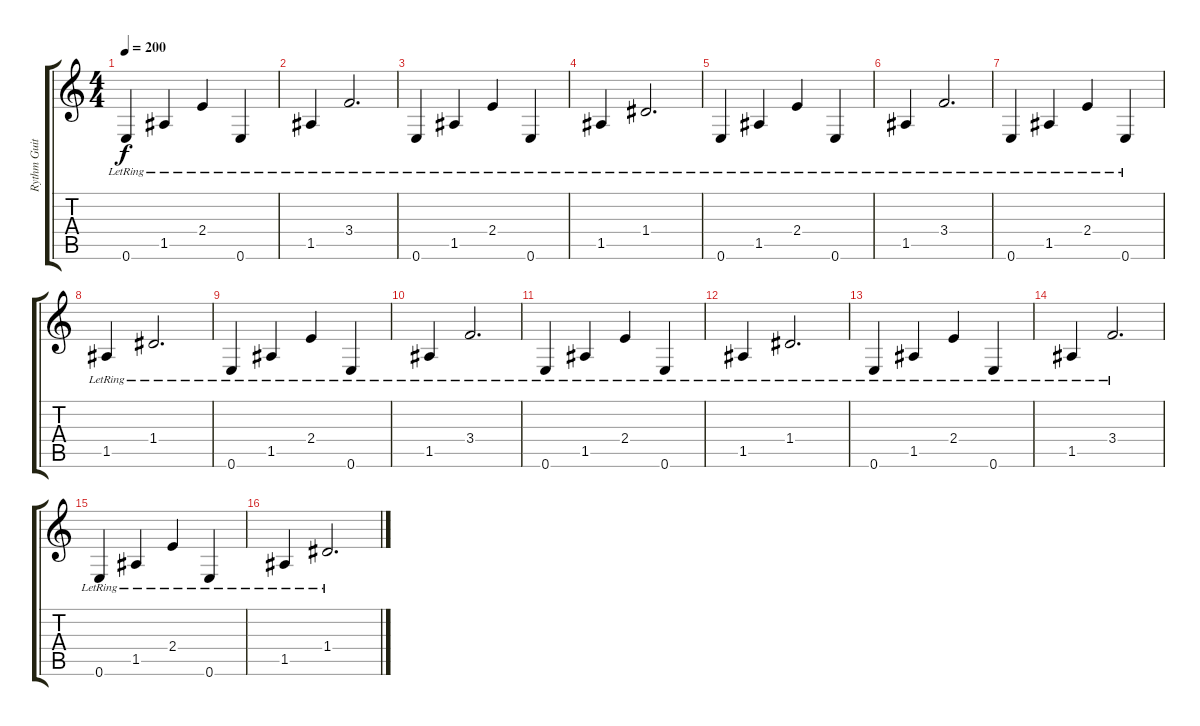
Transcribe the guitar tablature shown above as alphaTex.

\track ("Rythm Guitar-Clean" "Rythm Guit") {instrument electricguitarclean}
\staff {score tabs}
\tuning (E4 B3 G3 D3 A2 E2) {hide}
\ts (4 4)
\tempo 200
\clef g2
\ks c
0.6{lr}.4{dy f} 1.5{lr}.4 2.4{lr}.4 0.6{lr}.4 |
1.5{lr}.4 3.4{lr}.2{d} |
0.6{lr}.4 1.5{lr}.4 2.4{lr}.4 0.6{lr}.4 |
1.5{lr}.4 1.4{lr}.2{d} |
0.6{lr}.4 1.5{lr}.4 2.4{lr}.4 0.6{lr}.4 |
1.5{lr}.4 3.4{lr}.2{d} |
0.6{lr}.4 1.5{lr}.4 2.4{lr}.4 0.6{lr}.4 |
1.5{lr}.4 1.4{lr}.2{d} |
0.6{lr}.4 1.5{lr}.4 2.4{lr}.4 0.6{lr}.4 |
1.5{lr}.4 3.4{lr}.2{d} |
0.6{lr}.4 1.5{lr}.4 2.4{lr}.4 0.6{lr}.4 |
1.5{lr}.4 1.4{lr}.2{d} |
0.6{lr}.4 1.5{lr}.4 2.4{lr}.4 0.6{lr}.4 |
1.5{lr}.4 3.4{lr}.2{d} |
0.6{lr}.4 1.5{lr}.4 2.4{lr}.4 0.6{lr}.4 |
1.5{lr}.4 1.4{lr}.2{d}
